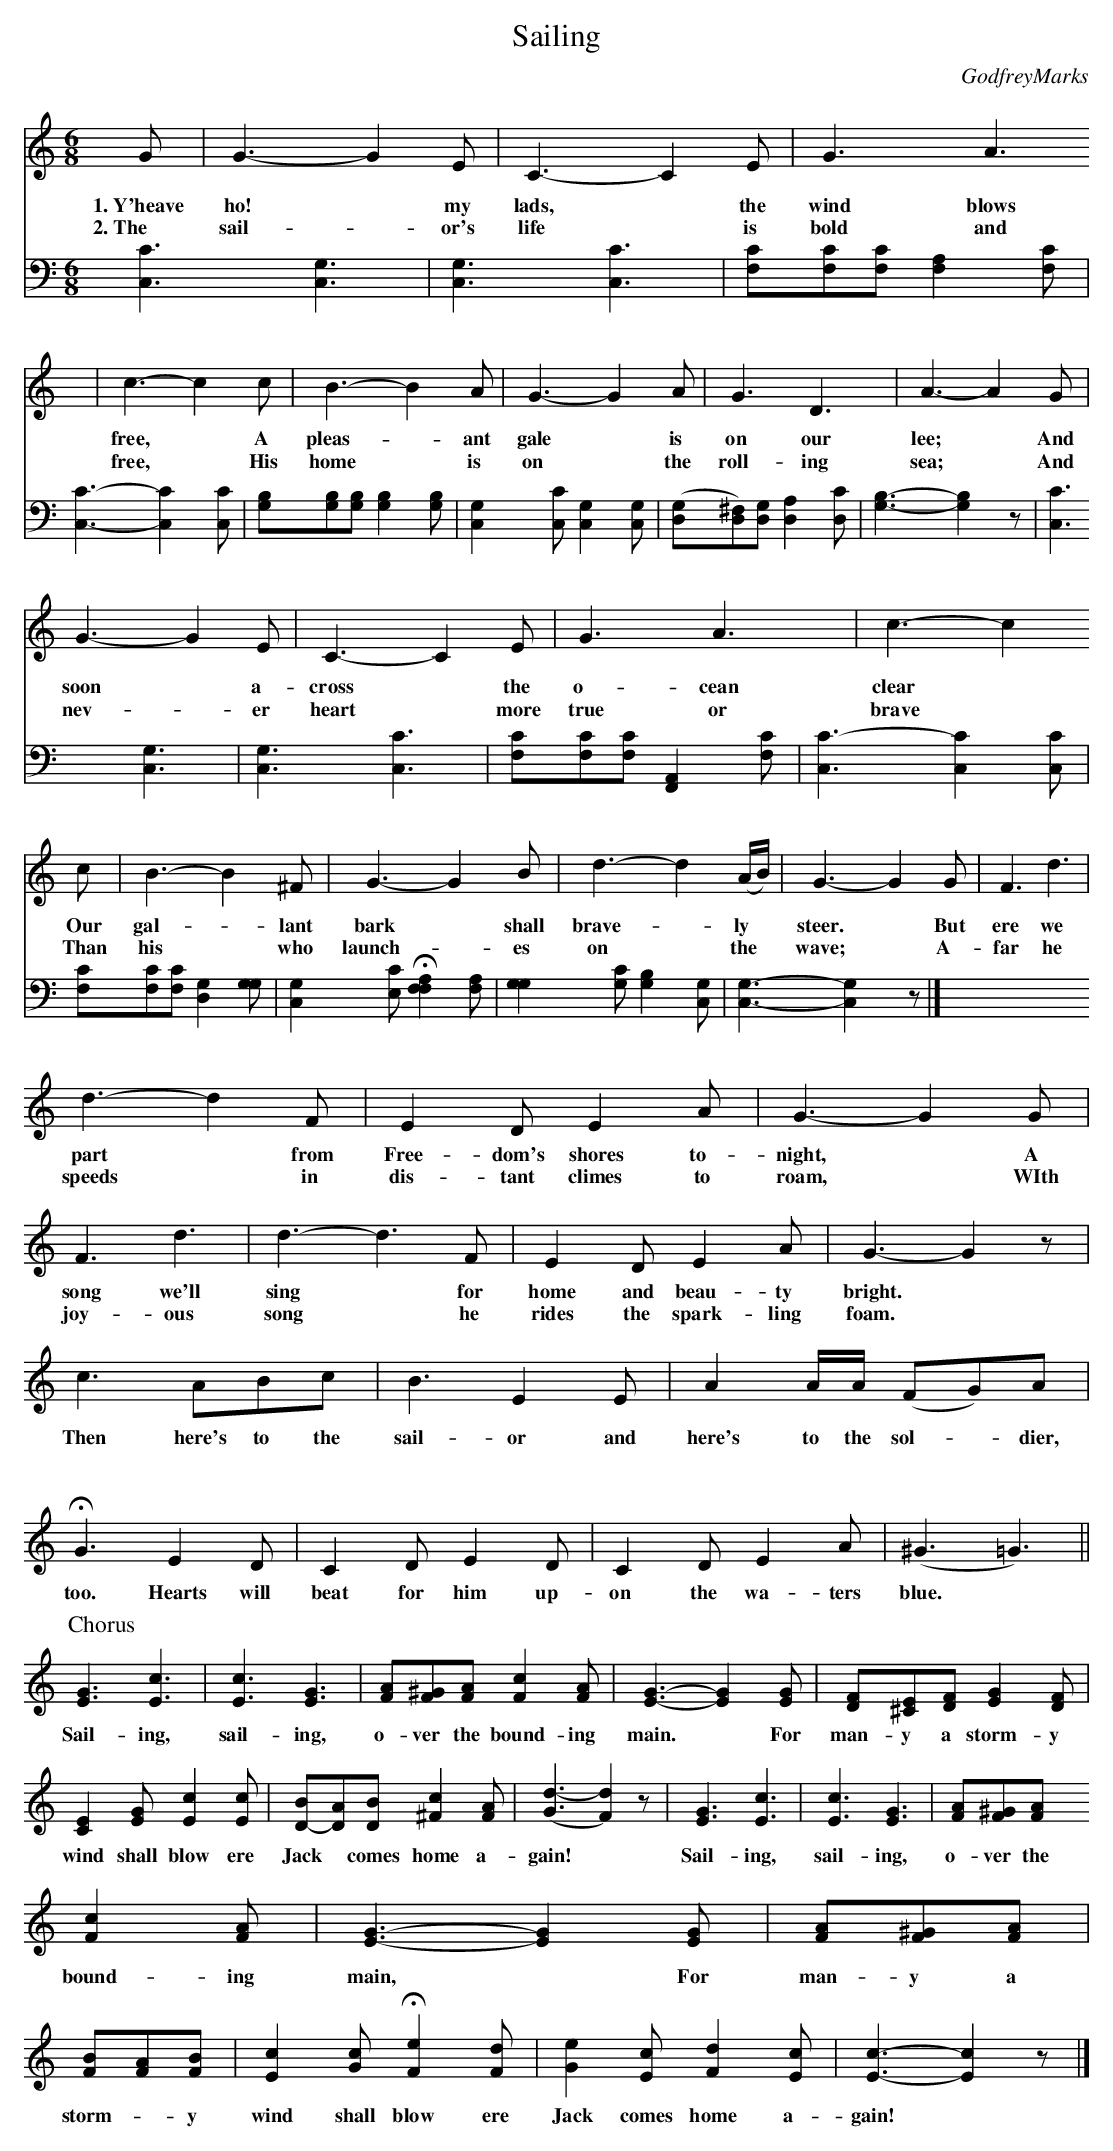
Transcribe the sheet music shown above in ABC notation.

X:1
T: Sailing
C: GodfreyMarks
M: 6/8
L: 1/8
K: C
G | G3- G2E | C3- C2E | G3 A3 | c3- c2c | B3- B2A | G3- G2A | G3 D3 | A3- A2 G |
w: 1.~Y'heave ho!* my lads,* the wind blows free,* A pleas-*ant gale* is on our lee;* And
w: 2.~The sail-*or's life* is bold and free,* His home* is on* the roll-ing sea;* And
    G3- G2E | C3- C2E | G3 A3 | c3- c2c | B3- B2^F | G3- G2B | d3- d2(A/B/) | G3- G2G | F3 d3 |
w: soon* a-cross* the o-cean clear* Our gal-*lant bark* shall brave-*ly* steer.* But ere we
w: nev-*er heart* more true or brave* Than his* who launch-*es on* the* wave;* A-far he
    d3- d2F | E2D E2A | G3- G2G | F3 d3 | d3- d3F | E2D E2A | G3- G2z |
w: part* from Free-dom's shores to-night,* A song we'll sing* for home and beau-ty bright.*
w: speeds* in dis-tant climes to roam,* WIth joy-ous song* he rides the spark-ling foam.*
     c3 ABc | B3 E2E | A2A/A/ (FG)A | HG3 E2D | C2D E2D | C2D E2A | (^G3 =G3) ||
w: Then here's to the sail-or and here's to the sol-*dier, too. Hearts will beat for him up-on the wa-ters blue.*
P: Chorus
V: 1 brace=2 % staves=2
[G3E3] [c3E3] | [c3E3] [G3E3] | [AF][^GF][AF] [c2F2][AF] | [G3-E3-] [G2E2][GE] | [FD][E^C][FD] [G2E2][FD] |
w: Sail-ing, sail-ing, o-ver the bound-ing main.* For man-y a storm-y
[E2C2][GE] [c2E2][cE] | [BD-][AD][BD] [c2^F2][AF] | [d3-(G3] [d2F2)]z | [G3E3] [c3E3] | [c3E3] [G3E3] | [AF][^GF][AF]
w: wind shall blow ere Jack* comes home a-gain!* Sail-ing, sail-ing, o-ver the
[c2F2][AF] | [G3-E3-][G2E2][GE] | [AF][^GF][AF] | [BF][AF][BF] | [c2E2][cG] H[e2F2][dF] | [e2G2][cE] [d2F2][cE] | [c3-E3-] [c2E2]z |]
w: bound-ing main,* For man-y a storm-*y wind shall blow ere Jack comes home a-gain!*
V: 2 clef=bass middle=d
[c'3c3] [g3c3] | [g3c3] [c'3c3] | [c'f][c'f][c'f] [a2f2][c'f] | [c'3-c3-] [c'2c2][c'c] | [bg][bg][bg] [b2g2][bg] |
[g2c2][c'c] [g2c2][gc] | ([gd][^fd])[gd] [a2d2][c'd] | [b3-g3-] [b2g2]z | [c'3c3] [g3c3] | [g3c3] [c'3c3] | [c'f][c'f][c'f]
[A2F2][c'f] | [c'3-c3] [c'2c2][c'c] | [c'f][c'f][c'f] [g2d2][gg] | [g2c2][c'e] H[f2a2f2][af] | [g2g2][c'g] [b2g2][gc] | [g3-c3-][g2c2]z |]
